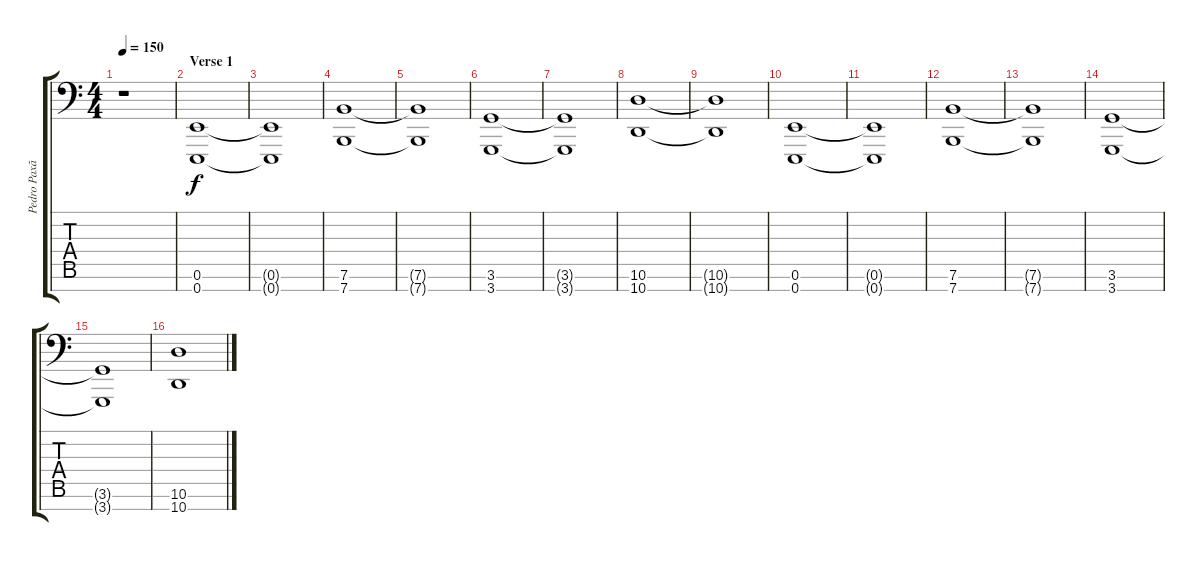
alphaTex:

\track ("Pedro Paxão (Keyboard 1)" "Pedro Paxã") {instrument pad2warm}
\staff {score tabs}
\tuning (E4 B3 G3 D3 A2 E2 E1) {hide}
\ts (4 4)
\tempo 150
\clef f4
\ks c
r.1{dy f} |
\section ("" "Verse 1")
(0.6 0.7).1 |
(0.6{t} 0.7{t}).1 |
(7.6 7.7).1 |
(7.6{t} 7.7{t}).1 |
(3.6 3.7).1 |
(3.6{t} 3.7{t}).1 |
(10.6 10.7).1 |
(10.6{t} 10.7{t}).1 |
(0.6 0.7).1 |
(0.6{t} 0.7{t}).1 |
(7.6 7.7).1 |
(7.6{t} 7.7{t}).1 |
(3.6 3.7).1 |
(3.6{t} 3.7{t}).1 |
(10.6 10.7).1
